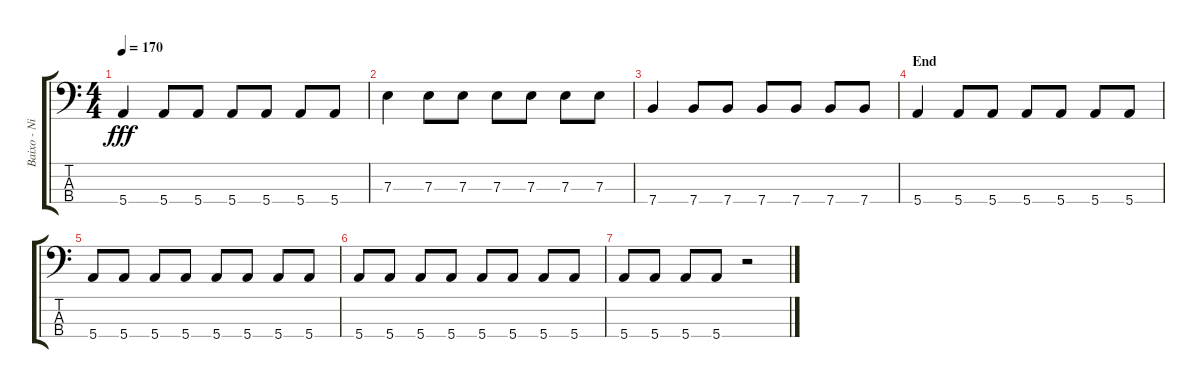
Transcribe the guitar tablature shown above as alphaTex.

\track ("Baixo - Nikola" "Baixo - Ni") {instrument electricbasspick}
\staff {score tabs}
\tuning (G2 D2 A1 E1) {hide}
\ts (4 4)
\tempo 170
\clef f4
\ks c
5.4.4{dy fff} 5.4.8 5.4.8 5.4.8 5.4.8 5.4.8 5.4.8 |
7.3.4 7.3.8 7.3.8 7.3.8 7.3.8 7.3.8 7.3.8 |
7.4.4 7.4.8 7.4.8 7.4.8 7.4.8 7.4.8 7.4.8 |
\section ("" "End")
5.4.4 5.4.8 5.4.8 5.4.8 5.4.8 5.4.8 5.4.8 |
5.4.8 5.4.8 5.4.8 5.4.8 5.4.8 5.4.8 5.4.8 5.4.8 |
5.4.8 5.4.8 5.4.8 5.4.8 5.4.8 5.4.8 5.4.8 5.4.8 |
5.4.8 5.4.8 5.4.8 5.4.8 r.2
